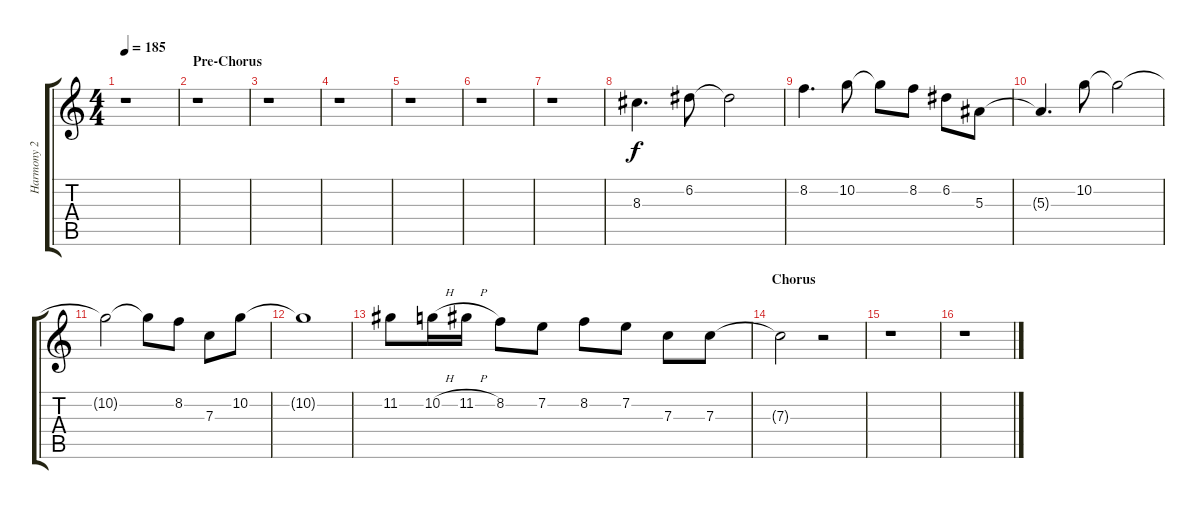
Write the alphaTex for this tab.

\track ("Harmony 2" "Harmony 2") {instrument overdrivenguitar}
\staff {score tabs}
\tuning (D4 A3 F3 C3 G2 C2) {hide}
\ts (4 4)
\tempo 185
\clef g2
\ks aminor
r.1{dy f} |
\section ("" "Pre-Chorus")
r.1 |
r.1 |
r.1 |
r.1 |
r.1 |
r.1 |
8.3.4{d} 6.2.8 6.2{t}.2 |
8.2.4{d} 10.2.8 10.2{t}.8 8.2.8 6.2.8 5.3.8 |
5.3{t}.4{d} 10.2.8 10.2{t}.2 |
10.2{t}.2 10.2{t}.8 8.2.8 7.3.8 10.2.8 |
10.2{t}.1 |
11.2.8 10.2{h}.16 11.2{h}.16 8.2.8 7.2.8 8.2.8 7.2.8 7.3.8 7.3.8 |
\section ("" "Chorus")
7.3{t}.2 r.2 |
r.1 |
r.1
